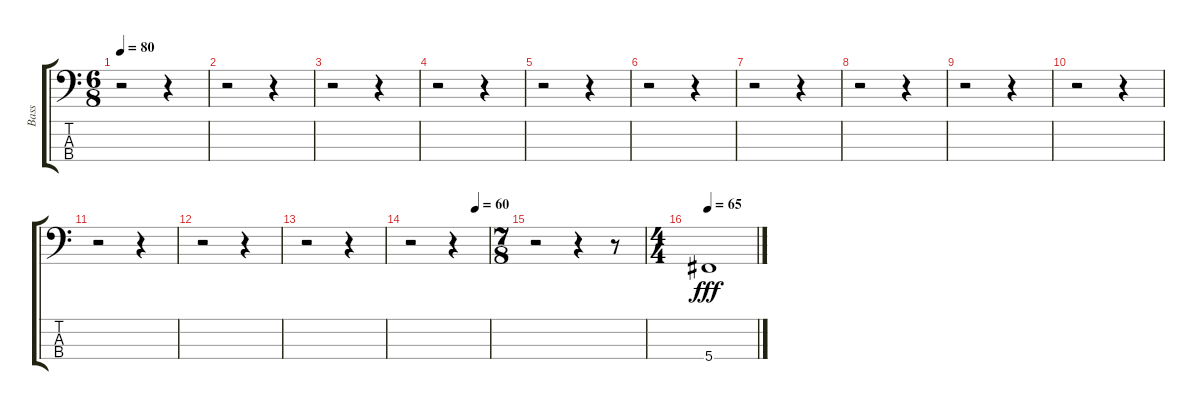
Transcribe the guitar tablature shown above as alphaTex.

\track ("Bass" "Bass") {instrument electricbasspick}
\staff {score tabs}
\tuning (E2 B1 Gb1 Db1) {hide}
\ts (6 8)
\tempo 80
\clef f4
\ks c
r.2{dy fff instrument electricbasspick} r.4 |
r.2 r.4 |
r.2 r.4 |
r.2 r.4 |
r.2 r.4 |
r.2 r.4 |
r.2 r.4 |
r.2 r.4 |
r.2 r.4 |
r.2 r.4 |
r.2 r.4 |
r.2 r.4 |
r.2 r.4 |
\tempo (60 0.8333333333333334)
r.2 r.4 |
\ts (7 8)
r.2 r.4 r.8 |
\ts (4 4)
\tempo 65
5.4.1
